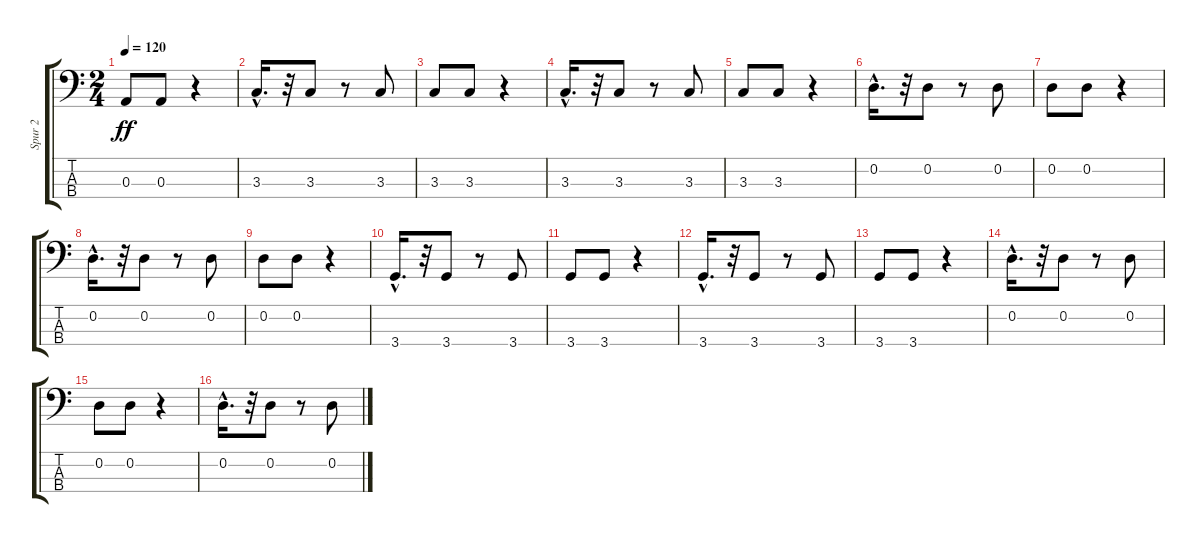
\track ("Spur 2" "Spur 2") {instrument electricbassfinger}
\staff {score tabs}
\tuning (G2 D2 A1 E1) {hide}
\ts (2 4)
\tempo 120
\clef f4
\ks c
0.3.8{dy ff} 0.3.8 r.4 |
3.3{hac}.16{d} r.32 3.3.8 r.8 3.3.8 |
3.3.8 3.3.8 r.4 |
3.3{hac}.16{d} r.32 3.3.8 r.8 3.3.8 |
3.3.8 3.3.8 r.4 |
0.2{hac}.16{d} r.32 0.2.8 r.8 0.2.8 |
0.2.8 0.2.8 r.4 |
0.2{hac}.16{d} r.32 0.2.8 r.8 0.2.8 |
0.2.8 0.2.8 r.4 |
3.4{hac}.16{d} r.32 3.4.8 r.8 3.4.8 |
3.4.8 3.4.8 r.4 |
3.4{hac}.16{d} r.32 3.4.8 r.8 3.4.8 |
3.4.8 3.4.8 r.4 |
0.2{hac}.16{d} r.32 0.2.8 r.8 0.2.8 |
0.2.8 0.2.8 r.4 |
0.2{hac}.16{d} r.32 0.2.8 r.8 0.2.8
